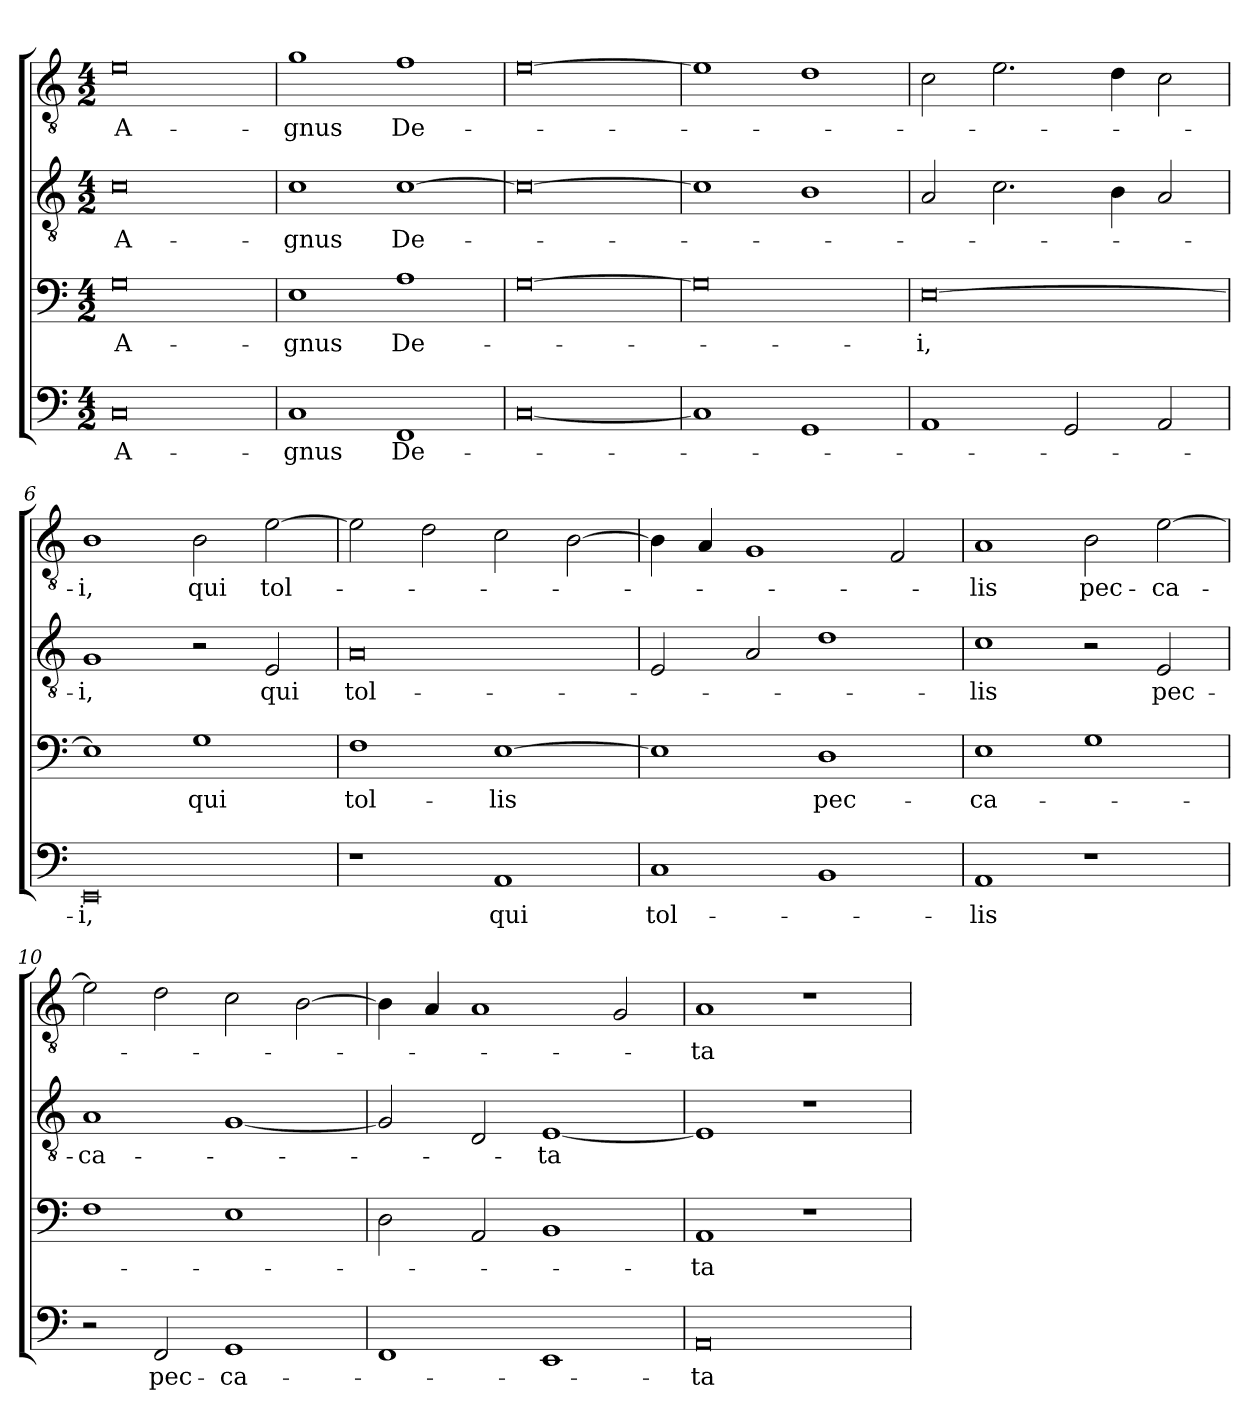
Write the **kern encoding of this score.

**kern	**text	**kern	**text	**kern	**text	**kern	**text
*part4	*part4	*part3	*part3	*part2	*part2	*part1	*part1
*staff4	*staff4	*staff3	*staff3	*staff2	*staff2	*staff1	*staff1
*clefF4	*	*clefF4	*	*clefGv2	*	*clefGv2	*
*k[]	*	*k[]	*	*k[]	*	*k[]	*
*C:	*	*C:	*	*C:	*	*C:	*
*M4/2	*	*M4/2	*	*M4/2	*	*M4/2	*
=1	=1	=1	=1	=1	=1	=1	=1
!	!LO:LY:b	!	!LO:LY:b	!	!LO:LY:b	!	!LO:LY:b
0C	A-	0G	A-	0c	A-	0e	A-
=2	=2	=2	=2	=2	=2	=2	=2
!	!LO:LY:b	!	!LO:LY:b	!	!LO:LY:b	!	!LO:LY:b
1C	-gnus	1E	-gnus	1c	-gnus	1g	-gnus
!	!LO:LY:b	!	!LO:LY:b	!	!LO:LY:b	!	!LO:LY:b
1FF	De-	1A	De-	[1c	De-	1f	De-
=3	=3	=3	=3	=3	=3	=3	=3
[0C	.	[0G	.	0c_	.	[0e	.
=4	=4	=4	=4	=4	=4	=4	=4
1C]	.	0G]	.	1c]	.	1e]	.
1GG	.	.	.	1B	.	1d	.
=5	=5	=5	=5	=5	=5	=5	=5
!	!	!	!LO:LY:b	!	!	!	!
1AA	.	[0E	-i,	2A/	.	2c\	.
.	.	.	.	2.c\	.	2.e\	.
2GG/	.	.	.	.	.	.	.
.	.	.	.	4B\	.	4d\	.
2AA/	.	.	.	2A/	.	2c\	.
=6	=6	=6	=6	=6	=6	=6	=6
!	!LO:LY:b	!	!	!	!LO:LY:b	!	!LO:LY:b
0EE	-i,	1E]	.	1G	-i,	1B	-i,
!	!	!	!LO:LY:b	!	!	!	!LO:LY:b
.	.	1G	qui	2r	.	2B\	qui
!	!	!	!	!	!LO:LY:b	!	!LO:LY:b
.	.	.	.	2E/	qui	[2e\	tol-
=7	=7	=7	=7	=7	=7	=7	=7
!	!	!	!LO:LY:b	!	!LO:LY:b	!	!
1r	.	1F	tol-	0A	tol-	2e\]	.
.	.	.	.	.	.	2d\	.
!	!LO:LY:b	!	!LO:LY:b	!	!	!	!
1AA	qui	[1E	-lis	.	.	2c\	.
.	.	.	.	.	.	[2B\	.
!!LO:LB:g=z
=8	=8	=8	=8	=8	=8	=8	=8
!	!LO:LY:b	!	!	!	!	!	!
1C	tol-	1E]	.	2E/	.	4B\]	.
.	.	.	.	.	.	4A/	.
.	.	.	.	2A/	.	1G	.
!	!	!	!LO:LY:b	!	!	!	!
1BB	.	1D	pec-	1d	.	.	.
.	.	.	.	.	.	2F/	.
=9	=9	=9	=9	=9	=9	=9	=9
!	!LO:LY:b	!	!LO:LY:b	!	!LO:LY:b	!	!LO:LY:b
1AA	-lis	1E	-ca-	1c	-lis	1A	-lis
!	!	!	!	!	!	!	!LO:LY:b
1r	.	1G	.	2r	.	2B\	pec-
!	!	!	!	!	!LO:LY:b	!	!LO:LY:b
.	.	.	.	2E/	pec-	[2e\	-ca-
=10	=10	=10	=10	=10	=10	=10	=10
!	!	!	!	!	!LO:LY:b	!	!
2r	.	1F	.	1A	-ca-	2e\]	.
!	!LO:LY:b	!	!	!	!	!	!
2FF/	pec-	.	.	.	.	2d\	.
!	!LO:LY:b	!	!	!	!	!	!
1GG	-ca-	1E	.	[1G	.	2c\	.
.	.	.	.	.	.	[2B\	.
=11	=11	=11	=11	=11	=11	=11	=11
1FF	.	2D\	.	2G/]	.	4B\]	.
.	.	.	.	.	.	4A/	.
.	.	2AA/	.	2D/	.	1A	.
!	!	!	!	!	!LO:LY:b	!	!
1EE	.	1BB	.	[1E	-ta	.	.
.	.	.	.	.	.	2G/	.
=12	=12	=12	=12	=12	=12	=12	=12
!	!LO:LY:b	!	!LO:LY:b	!	!	!	!LO:LY:b
0AA	-ta	1AA	-ta	1E]	.	1A	-ta
.	.	1r	.	1r	.	1r	.
=	=	=	=	=	=	=	=
*-	*-	*-	*-	*-	*-	*-	*-
